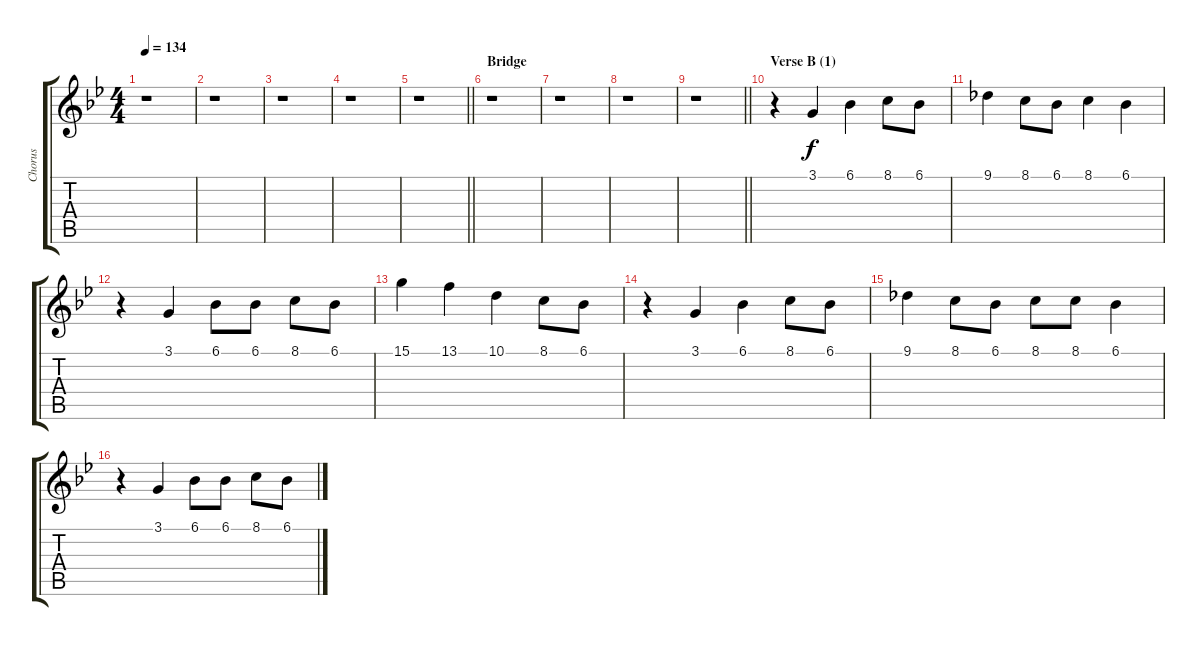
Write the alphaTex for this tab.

\track ("Chorus" "Chorus") {instrument sopranosax}
\staff {score tabs}
\tuning (E4 B3 G3 D3 A2 E2) {hide}
\ts (4 4)
\tempo 134
\clef g2
\ks gminor
r.1{dy f} |
r.1 |
r.1 |
r.1 |
\barLineRight lightlight
r.1 |
\section ("" "Bridge")
r.1 |
r.1 |
r.1 |
\barLineRight lightlight
r.1 |
\section ("" "Verse B (1)")
r.4 3.1.4 6.1.4 8.1.8 6.1.8 |
9.1.4 8.1.8 6.1.8 8.1.4 6.1.4 |
r.4 3.1.4 6.1.8 6.1.8 8.1.8 6.1.8 |
15.1.4 13.1.4 10.1.4 8.1.8 6.1.8 |
r.4 3.1.4 6.1.4 8.1.8 6.1.8 |
9.1.4 8.1.8 6.1.8 8.1.8 8.1.8 6.1.4 |
r.4 3.1.4 6.1.8 6.1.8 8.1.8 6.1.8
